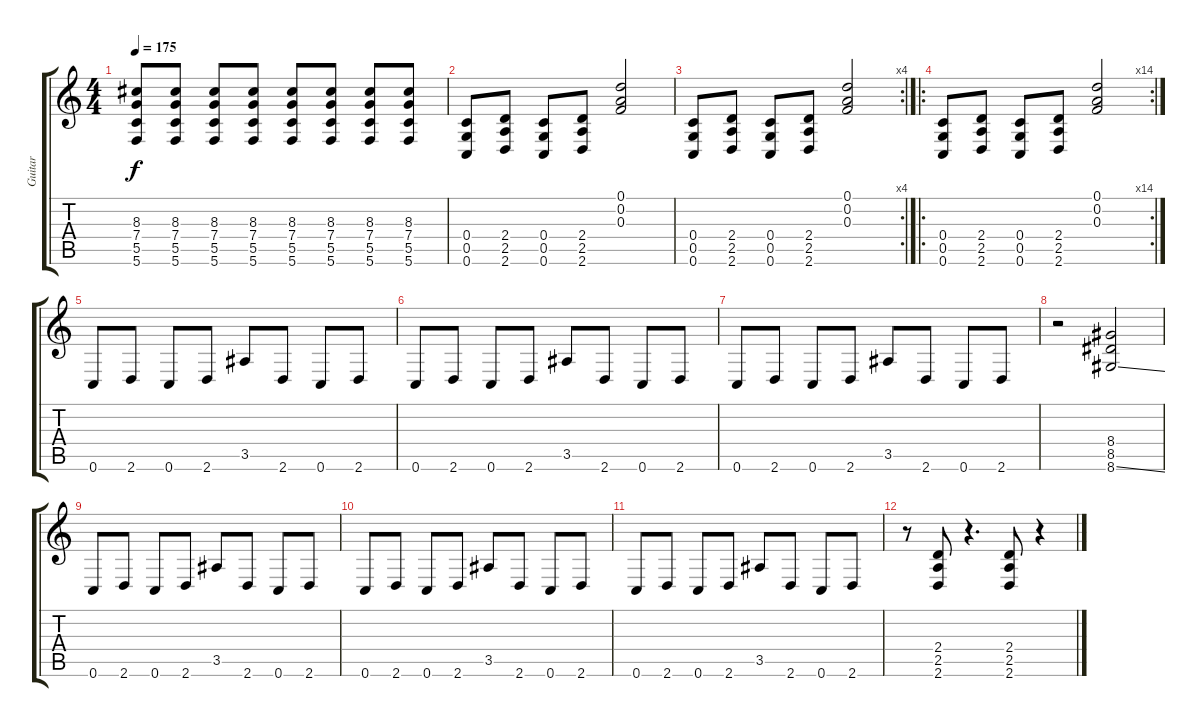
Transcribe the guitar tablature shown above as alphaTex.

\track ("Guitar" "Guitar") {instrument distortionguitar}
\staff {score tabs}
\tuning (D4 A3 F3 C3 G2 C2) {hide}
\ts (4 4)
\tempo 175
\clef g2
\ks c
(8.3 7.4 5.5 5.6).8{dy f} (8.3 7.4 5.5 5.6).8 (8.3 7.4 5.5 5.6).8 (8.3 7.4 5.5 5.6).8 (8.3 7.4 5.5 5.6).8 (8.3 7.4 5.5 5.6).8 (8.3 7.4 5.5 5.6).8 (8.3 7.4 5.5 5.6).8 |
(0.4 0.5 0.6).8 (2.4 2.5 2.6).8 (0.4 0.5 0.6).8 (2.4 2.5 2.6).8 (0.1 0.2 0.3).2 |
\rc 4
(0.4 0.5 0.6).8 (2.4 2.5 2.6).8 (0.4 0.5 0.6).8 (2.4 2.5 2.6).8 (0.1 0.2 0.3).2 |
\ro
\rc 14
(0.4 0.5 0.6).8 (2.4 2.5 2.6).8 (0.4 0.5 0.6).8 (2.4 2.5 2.6).8 (0.1 0.2 0.3).2 |
0.6.8 2.6.8 0.6.8 2.6.8 3.5.8 2.6.8 0.6.8 2.6.8 |
0.6.8 2.6.8 0.6.8 2.6.8 3.5.8 2.6.8 0.6.8 2.6.8 |
0.6.8 2.6.8 0.6.8 2.6.8 3.5.8 2.6.8 0.6.8 2.6.8 |
r.2 (8.4 8.5 8.6{ss}).2 |
0.6.8 2.6.8 0.6.8 2.6.8 3.5.8 2.6.8 0.6.8 2.6.8 |
0.6.8 2.6.8 0.6.8 2.6.8 3.5.8 2.6.8 0.6.8 2.6.8 |
0.6.8 2.6.8 0.6.8 2.6.8 3.5.8 2.6.8 0.6.8 2.6.8 |
r.8 (2.4 2.5 2.6).8 r.4{d} (2.4 2.5 2.6).8 r.4
